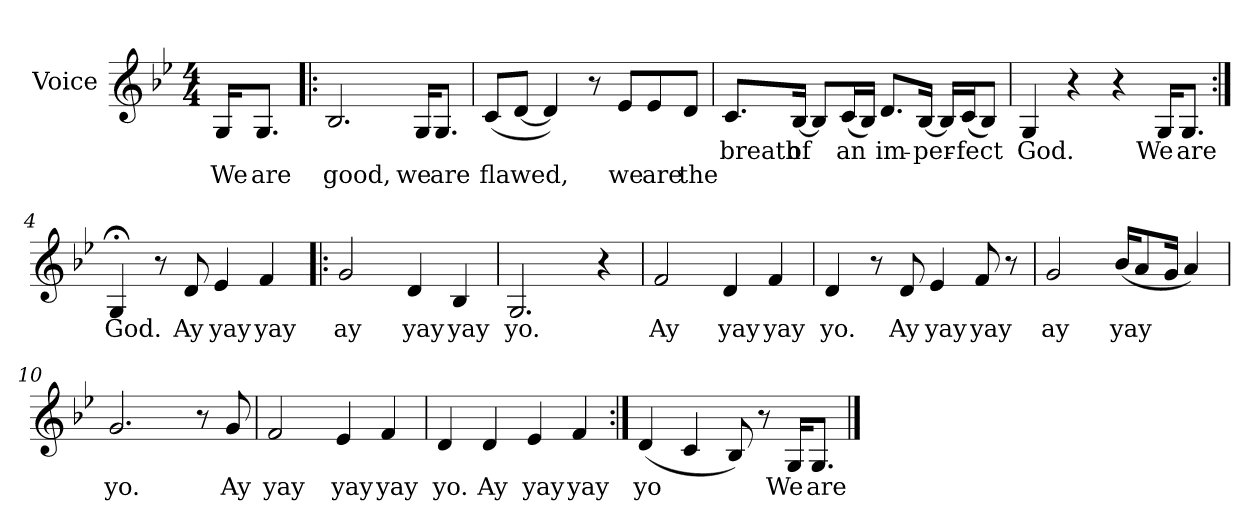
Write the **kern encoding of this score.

**kern	**text	**text
*part1	*part1	*part1
*staff1	*staff1	*staff1
*I"Voice	*	*
*I'Voice	*	*
*clefG2	*	*
*k[b-e-]	*	*
*M4/4	*	*
*MM65	*	*
=	=	=
!	!	!LO:LY:b
16G/KL	.	We
!	!	!LO:LY:b
8.G/J	.	are
=1!|:	=1!|:	=1!|:
!	!	!LO:LY:b
2.B-/	.	good,
!	!	!LO:LY:b
16G/KL	.	we
!	!	!LO:LY:b
8.G/J	.	are
=2	=2	=2
!	!	!LO:LY:b
(8c/L	.	flawed,
[8d/J	.	.
4d/])	.	.
8r	.	.
!	!	!LO:LY:b
8e-/L	.	-we
!	!	!LO:LY:b
8e-/	.	are
!	!	!LO:LY:b
8d/J	.	the
!!LO:LB:g=z
=3	=3	=3
!	!LO:LY:b	!
8.c/L	breath	.
!	!LO:LY:b	!
[16B-/Jk	of	.
8B-/L]	.	.
!	!LO:LY:b	!
(16c/L	an	.
16B-/JJ)	.	.
!	!LO:LY:b	!
8.d/L	im-	.
!	!LO:LY:b	!
[16B-/Jk	-per-	.
16B-/LL]	.	.
!	!LO:LY:b	!
(16c/J	-fect	.
8B-/J)	.	.
=3	=3	=3
!	!LO:LY:b	!
4G/	-God.	.
4r	.	.
4r	.	.
!	!LO:LY:b	!
16G/KL	We	.
!	!LO:LY:b	!
8.G/J	are	.
=4:|!	=4:|!	=4:|!
!	!LO:LY:b	!
4G;</	God.	.
8r	.	.
!	!LO:LY:b	!
8d/	Ay	.
!	!LO:LY:b	!
4e-/	yay	.
!	!LO:LY:b	!
4f/	yay	.
!!LO:LB:g=z
=5!|:	=5!|:	=5!|:
!	!LO:LY:b	!
2g/	ay	.
!	!LO:LY:b	!
4d/	yay	.
!	!LO:LY:b	!
4B-/	yay	.
=6	=6	=6
!	!LO:LY:b	!
2.G/	yo.	.
4r	.	.
=7	=7	=7
!	!LO:LY:b	!
2f/	Ay	.
!	!LO:LY:b	!
4d/	yay	.
!	!LO:LY:b	!
4f/	yay	.
=8	=8	=8
!	!LO:LY:b	!
4d/	yo.	.
8r	.	.
!	!LO:LY:b	!
8d/	Ay	.
!	!LO:LY:b	!
4e-/	yay	.
!	!LO:LY:b	!
8f/	yay	.
8r	.	.
=9	=9	=9
!	!LO:LY:b	!
2g/	ay	.
!	!LO:LY:b	!
(16b-/KL	yay	.
8a/	.	.
16g/Jk	.	.
4a/)	.	.
!!LO:LB:g=z
=10	=10	=10
!	!LO:LY:b	!
2.g/	yo.	.
8r	.	.
!	!LO:LY:b	!
8g/	Ay	.
=11	=11	=11
!	!LO:LY:b	!
2f/	yay	.
!	!LO:LY:b	!
4e-/	yay	.
!	!LO:LY:b	!
4f/	yay	.
=12	=12	=12
!	!LO:LY:b	!
4d/	yo.	.
!	!LO:LY:b	!
4d/	Ay	.
!	!LO:LY:b	!
4e-/	yay	.
!	!LO:LY:b	!
4f/	yay	.
=13:|!	=13:|!	=13:|!
!	!LO:LY:b	!
(4d/	yo	.
4c/	.	.
8B-/)	.	.
8r	.	.
!	!LO:LY:b	!
16G/KL	We	.
!	!LO:LY:b	!
8.G/J	are	.
==	==	==
*-	*-	*-
